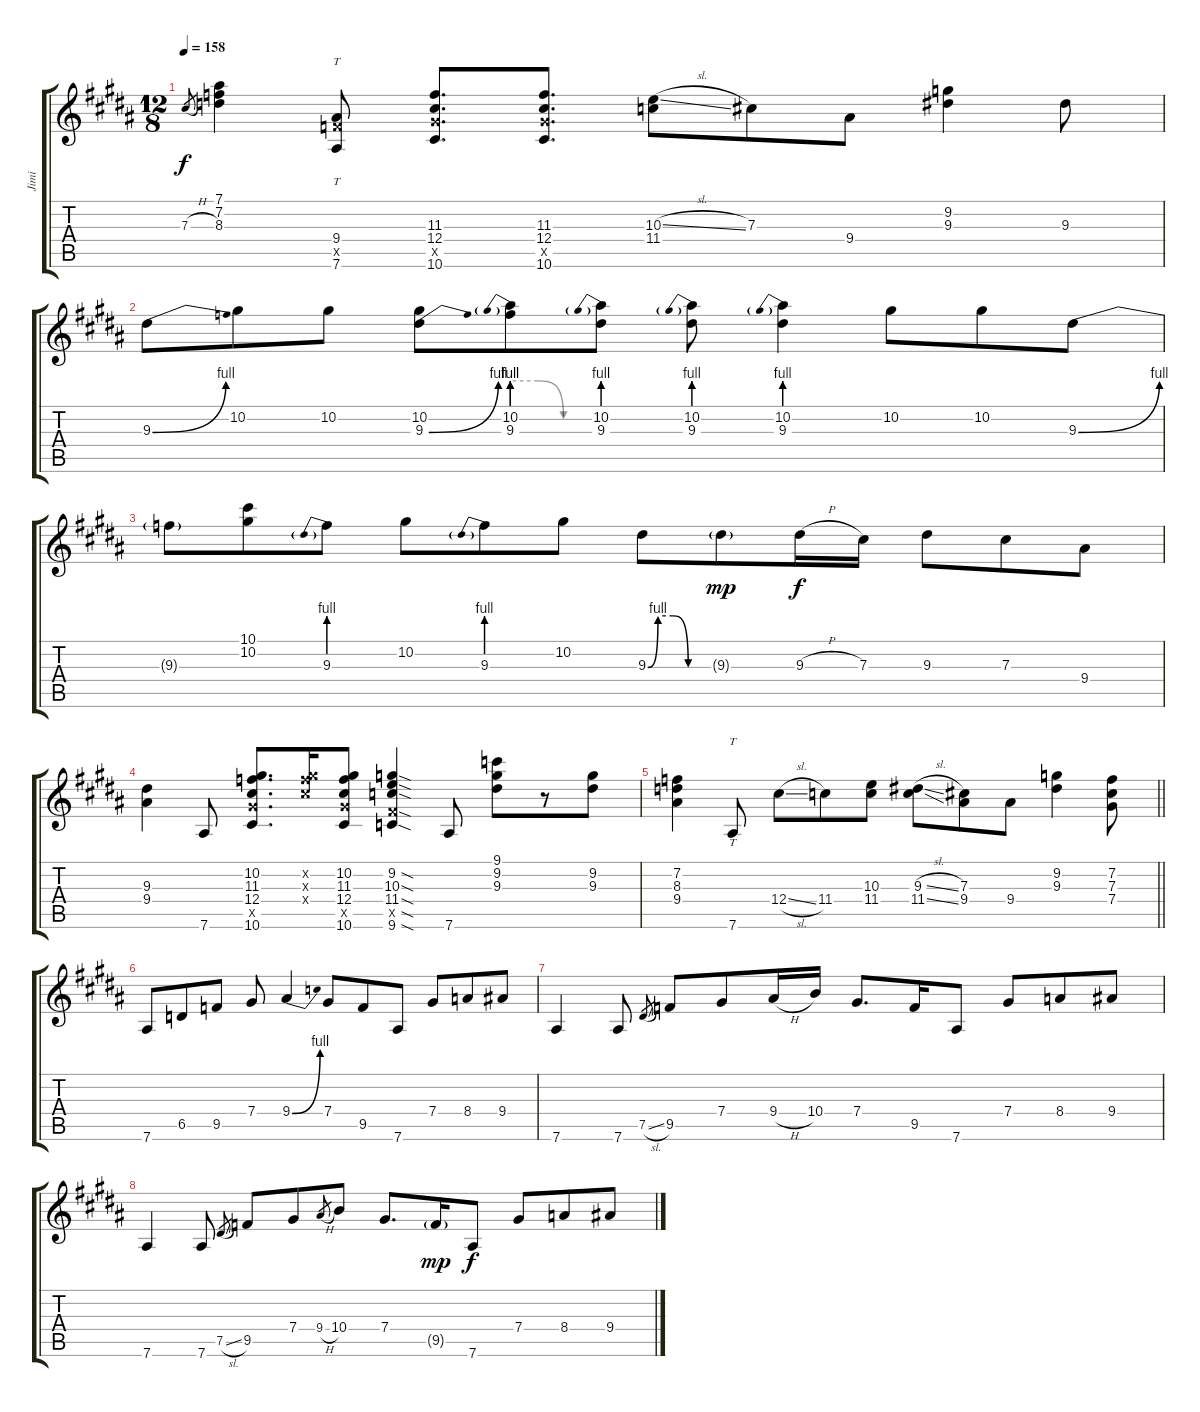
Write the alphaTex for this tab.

\track ("Jimi" "Jimi") {instrument overdrivenguitar}
\staff {score tabs}
\tuning (Eb4 Bb3 Gb3 Db3 Ab2 Eb2) {hide}
\ts (12 8)
\tempo 158
\clef g2
\ks g#minor
7.3{h}.8{gr dy f} (7.1 7.2 8.3).4 (9.4 9.5{x} 7.6).8{tt} (11.3 12.4 12.5{x} 10.6).8{d} (11.3 12.4 12.5{x} 10.6).8{d} (10.3{sl} 11.4).8 7.3.8 9.4.8 (9.2 9.3).4 9.3.8 |
\ks b
9.3{be (bend 0 0 60 4)}.8 10.2.8 10.2.8 (10.2 9.3{be (bend 0 0 60 4)}).8 (10.2{be (prebend 0 4 60 4)} 9.3{be (custom 0 4 20 4 40 0 60 0)}).8 (10.2{be (prebend 0 4 60 4)} 9.3).8 (10.2{be (prebend 0 4 60 4)} 9.3).8 (10.2{be (prebend 0 4 60 4)} 9.3).4 10.2.8 10.2.8 9.3{be (bend 0 0 60 4)}.8 |
\ks g#minor
9.3{t}.8 (10.1 10.2).8 9.3{be (prebend 0 4 60 4)}.8 10.2.8 9.3{be (prebend 0 4 60 4)}.8 10.2.8 9.3{be (custom 0 0 10 4 25 4 40 0 60 0)}.8 9.3{g}.8{dy mp} 9.3{h}.16{dy f} 7.3.16 9.3.8 7.3.8 9.4.8 |
\ks b
(9.3 9.4).4 7.6.8 (10.2 11.3 12.4 12.5{x} 10.6).8{d} (10.2{x} 11.3{x} 12.4{x}).16 (10.2 11.3 12.4 12.5{x} 10.6).8 (9.2{sod} 10.3{sod} 11.4{sod} 10.5{sod x} 9.6{sod}).4 7.6.8 (9.1 9.2 9.3).8 r.8 (9.2 9.3).8 |
\barLineRight lightlight
\ks g#minor
(7.2 8.3 9.4).4 7.6.8{tt} 12.4{sl}.8 11.4.8 (10.3 11.4).8 (9.3{sl} 11.4{ss}).8 (7.3 9.4).8 9.4.8 (9.2 9.3).4 (7.2 7.3 7.4).8 |
\ks b
7.6.8 6.5.8 9.5.8 7.4.8 9.4{be (bend 0 0 60 4)}.4 7.4.8 9.5.8 7.6.8 7.4.8 8.4.8 9.4.8 |
\ks g#minor
7.6.4 7.6.8 7.5{sl}.8{gr} 9.5.8 7.4.8 9.4{h}.16 10.4.16 7.4.8{d} 9.5.16 7.6.8 7.4.8 8.4.8 9.4.8 |
\ks b
7.6.4 7.6.8 7.5{sl}.8{gr} 9.5.8 7.4.8 9.4{h}.8{gr} 10.4.8 7.4.8{d} 9.5{g}.16{dy mp} 7.6.8{dy f} 7.4.8 8.4.8 9.4.8
